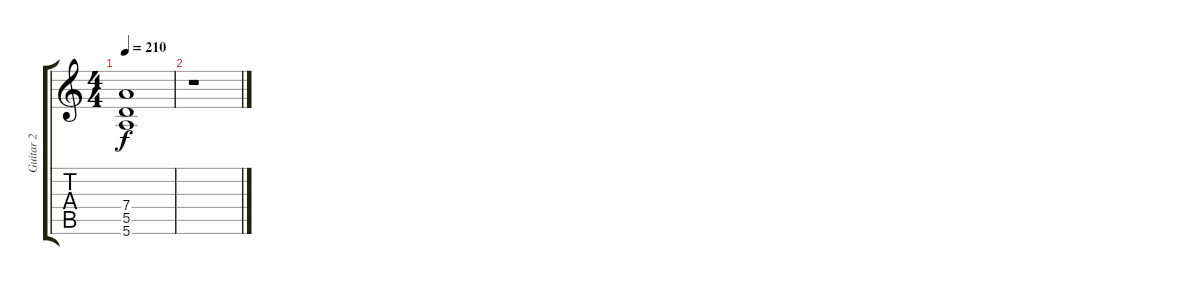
\track ("Guitar 2" "Guitar 2") {instrument distortionguitar}
\staff {score tabs}
\tuning (E4 B3 G3 D3 A2 E2) {hide}
\ts (4 4)
\tempo 210
\clef g2
\ks c
(7.4 5.5 5.6).1{dy f} |
r.1
